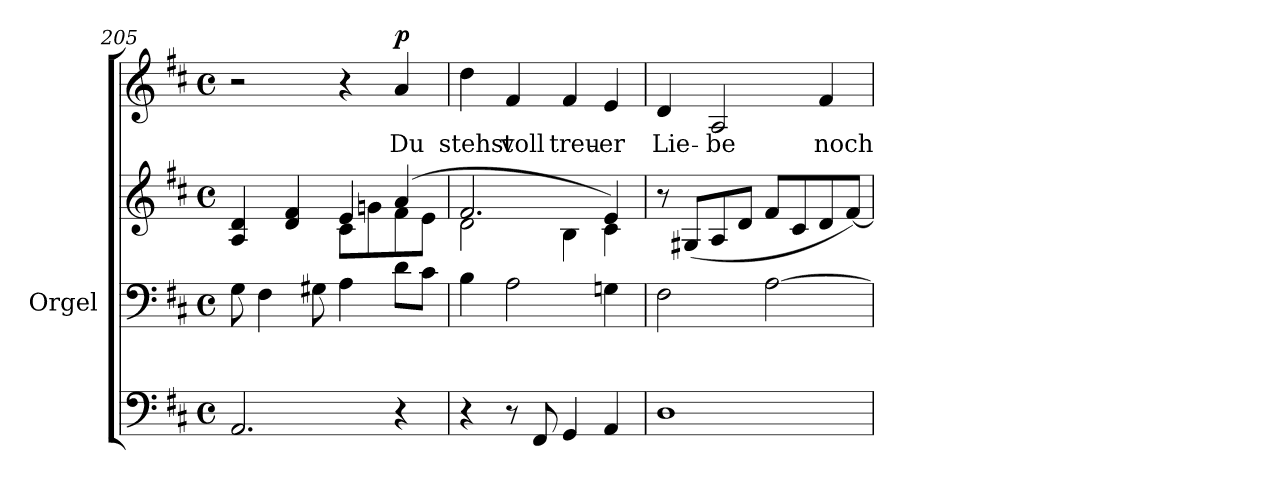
**kern	**kern	**kern	**kern	**text	**dynam
*part3	*part2	*part2	*part1	*part1	*part1
*staff4	*staff3	*staff2	*staff1	*staff1	*staff1
*	*I"Orgel	*	*	*	*
*	*I'Org.	*	*	*	*
*clefF4	*clefF4	*clefG2	*clefG2	*	*
*k[f#c#]	*k[f#c#]	*k[f#c#]	*k[f#c#]	*	*
*D:	*D:	*D:	*D:	*	*
*M4/4	*M4/4	*M4/4	*M4/4	*	*
*met(c)	*met(c)	*met(c)	*met(c)	*	*
=205	=205	=205	=205	=205	=205
*	*	*^	*	*	*
2.AA/	8G\	4A/ 4d/	2ryy	2r	.	.
.	4F#\	.	.	.	.	.
.	.	4d/ 4f#/	.	.	.	.
.	8G#X\	.	.	.	.	.
.	4A\	4e/	8c#\L	4r	.	.
.	.	.	8gn\	.	.	.
!	!	!	!	!	!LO:LY:b	!LO:DY:a
4r	8d\L	(4a/	8f#\	4a/	Du	p
.	8c#\J	.	8e\J	.	.	.
=206	=206	=206	=206	=206	=206	=206
!	!	!	!	!	!LO:LY:b	!
4r	4B\	2.f#/	2d\	4dd\	stehst	.
!	!	!	!	!	!LO:LY:b	!
8r	2A\	.	.	4f#/	voll	.
8FF#/	.	.	.	.	.	.
!	!	!	!	!	!LO:LY:b	!
4GG/	.	.	4B\	4f#/	treu-	.
!	!	!	!	!	!LO:LY:b	!
4AA/	4Gn\	4e/)	4c#\	4e/	-er	.
!!LO:PB:g=z
=207	=207	=207	=207	=207	=207	=207
!	!	!	!	!	!LO:LY:b	!
*	*	*v	*v	*	*	*
1D	2F#\	8r	4d/	Lie-	.
.	.	(>8G#X/L	.	.	.
!	!	!	!	!LO:LY:b	!
.	.	8A/	2A/	-be	.
.	.	8d/J	.	.	.
.	[2A\	8f#/L	.	.	.
.	.	8c#/	.	.	.
!	!	!	!	!LO:LY:b	!
.	.	8d/	4f#/	noch	.
.	.	[8f#/J)	.	.	.
=	=	=	=	=	=
*-	*-	*-	*-	*-	*-
